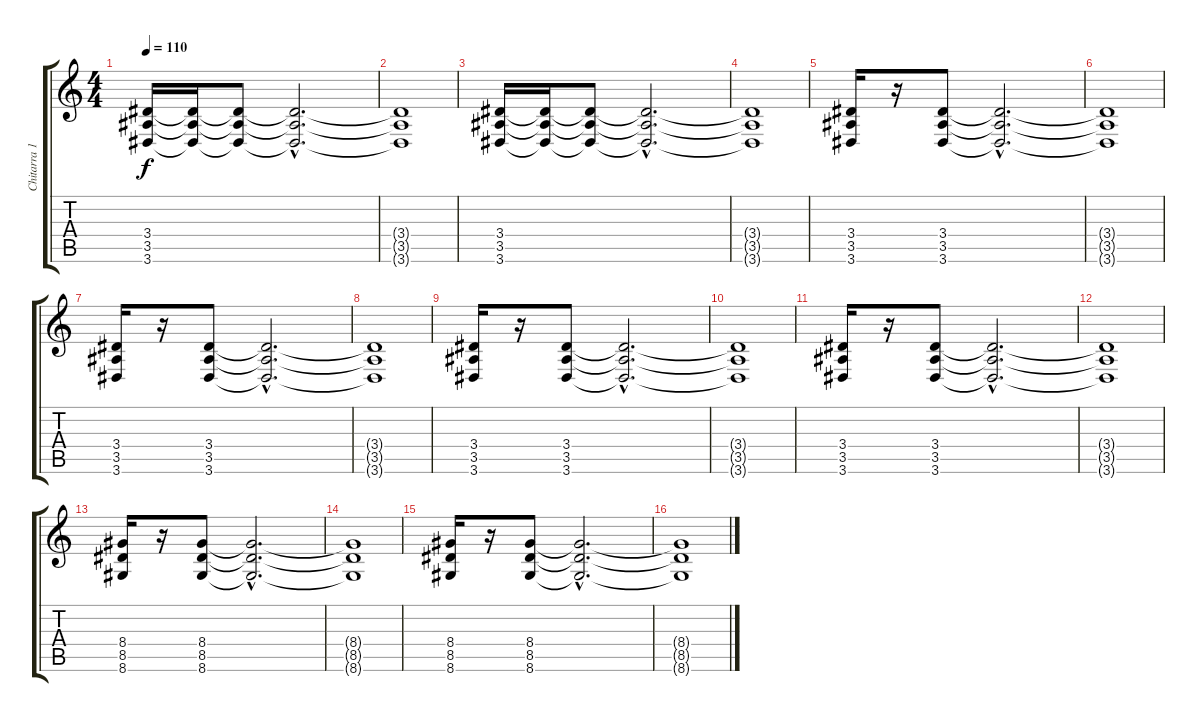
\track ("Chitarra 1 Oct" "Chitarra 1") {instrument overdrivenguitar}
\staff {score tabs}
\tuning (D4 A3 F3 C3 G2 C2) {hide}
\ts (4 4)
\tempo 110
\clef g2
\ks c
(3.4 3.5 3.6).16{dy f} (3.4{t} 3.5{t} 3.6{t}).16 (3.4{t} 3.5{t} 3.6{t}).8 (3.4{hac t} 3.5{hac t} 3.6{hac t}).2{d} |
(3.4{t} 3.5{t} 3.6{t}).1 |
(3.4 3.5 3.6).16 (3.4{t} 3.5{t} 3.6{t}).16 (3.4{t} 3.5{t} 3.6{t}).8 (3.4{hac t} 3.5{hac t} 3.6{hac t}).2{d} |
(3.4{t} 3.5{t} 3.6{t}).1 |
(3.4 3.5 3.6).16{volume 10} r.16 (3.4 3.5 3.6).8 (3.4{hac t} 3.5{hac t} 3.6{hac t}).2{d} |
(3.4{t} 3.5{t} 3.6{t}).1 |
(3.4 3.5 3.6).16 r.16 (3.4 3.5 3.6).8 (3.4{hac t} 3.5{hac t} 3.6{hac t}).2{d} |
(3.4{t} 3.5{t} 3.6{t}).1 |
(3.4 3.5 3.6).16 r.16 (3.4 3.5 3.6).8 (3.4{hac t} 3.5{hac t} 3.6{hac t}).2{d} |
(3.4{t} 3.5{t} 3.6{t}).1 |
(3.4 3.5 3.6).16 r.16 (3.4 3.5 3.6).8 (3.4{hac t} 3.5{hac t} 3.6{hac t}).2{d} |
(3.4{t} 3.5{t} 3.6{t}).1 |
(8.4 8.5 8.6).16 r.16 (8.4 8.5 8.6).8 (8.4{hac t} 8.5{hac t} 8.6{hac t}).2{d} |
(8.4{t} 8.5{t} 8.6{t}).1 |
(8.4 8.5 8.6).16 r.16 (8.4 8.5 8.6).8 (8.4{hac t} 8.5{hac t} 8.6{hac t}).2{d} |
(8.4{t} 8.5{t} 8.6{t}).1
